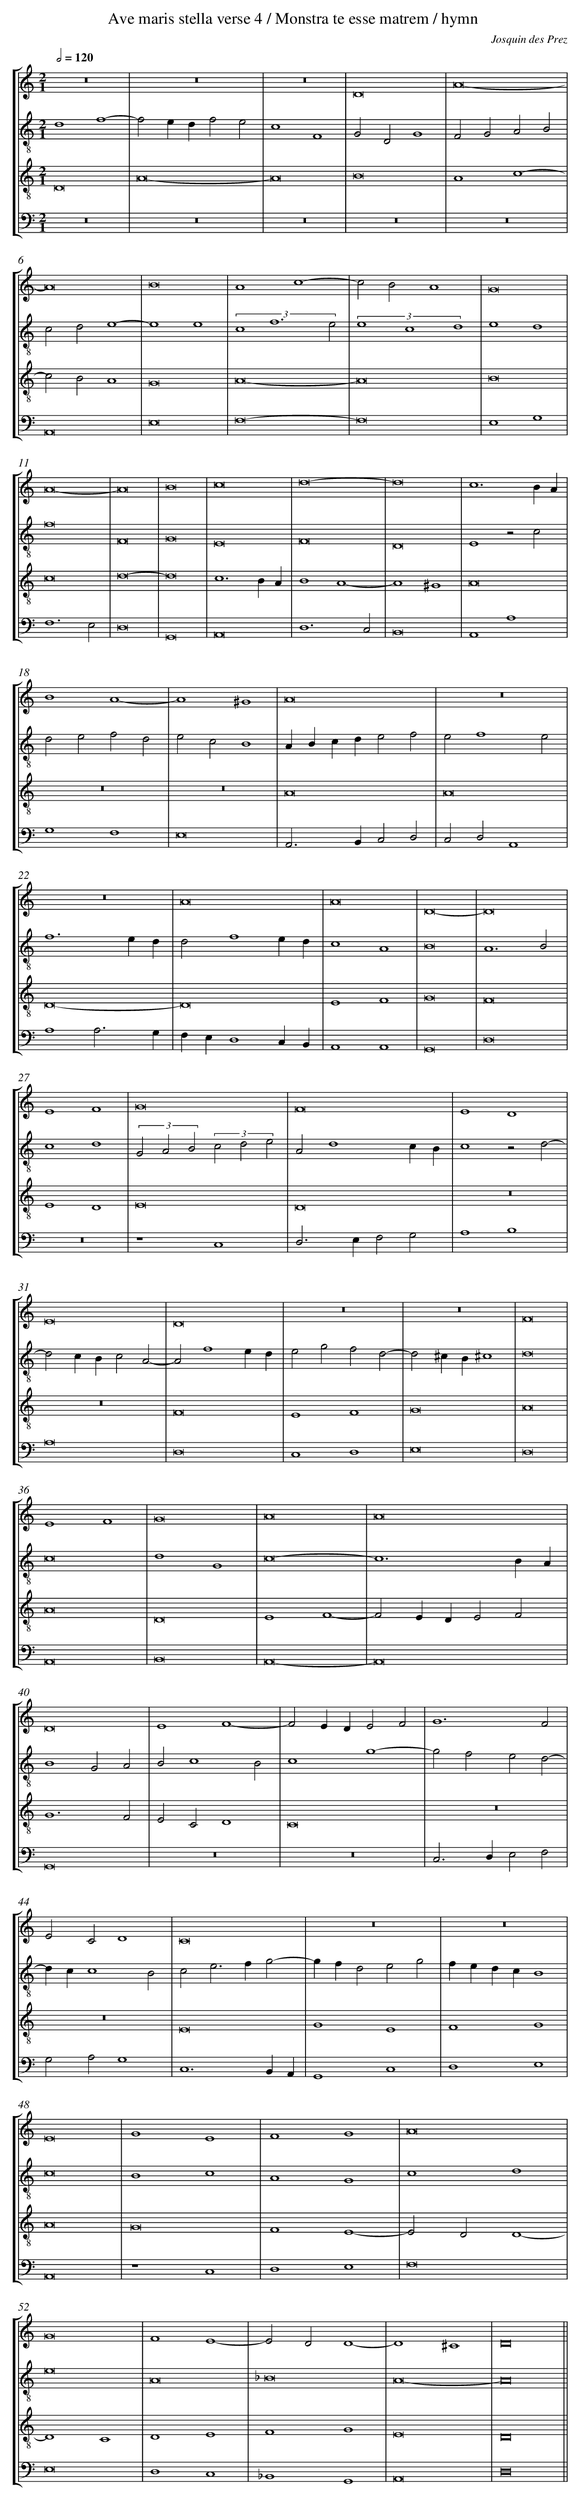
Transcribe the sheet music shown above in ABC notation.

X:1
T:Ave maris stella verse 4 / Monstra te esse matrem / hymn
C: Josquin des Prez
L: 1/4
M: 2/1
Q: 1/2=120
%%staves [1 2 3 4]
V: 1 clef=treble
V: 2 clef=treble-8
V: 3 clef=treble-8
V: 4 clef=bass
K: C
[V:1] z8 |
[V:2] d4f4- |
[V:3] D8 |
[V:4] z8 |
[V:1] z8 |
[V:2] f2edf2e2 |
[V:3] A8- |
[V:4] z8 |
[V:1] z8 |
[V:2] c4F4 |
[V:3] A8 |
[V:4] z8 |
[V:1] D8 |
[V:2] G2D2G4 |
[V:3] B8 |
[V:4] z8 |
[V:1] A8- |
[V:2] F2G2A2B2 |
[V:3] A4c4- |
[V:4] z8 |
[V:1] A8 |
[V:2] c2d2e4- |
[V:3] c2B2A4 |
[V:4] A,,8 |
[V:1] B8 |
[V:2] e4e4 |
[V:3] G8 |
[V:4] E,8 |
[V:1] A4c4- |
[V:2] (3c4f6e2 |
[V:3] A8- |
[V:4] F,8- |
[V:1] c2B2A4 |
[V:2] (3e4c4d4 |
[V:3] A8 |
[V:4] F,8 |
[V:1] G8 |
[V:2] e4d4 |
[V:3] B8 |
[V:4] E,4G,4 |
[V:1] A8- |
[V:2] f8 |
[V:3] c8 |
[V:4] F,6E,2 |
[V:1] A8 |
[V:2] F8 |
[V:3] d8- |
[V:4] D,8 |
[V:1] B8 |
[V:2] G8 |
[V:3] d8 |
[V:4] G,,8 |
[V:1] c8 |
[V:2] E8 |
[V:3] c6BA |
[V:4] A,,8 |
[V:1] d8- |
[V:2] F8 |
[V:3] B4A4- |
[V:4] D,6C,2 |
[V:1] d8 |
[V:2] D8 |
[V:3] A4^G4 |
[V:4] B,,8 |
[V:1] c6BA |
[V:2] E4z2c2 |
[V:3] A8 |
[V:4] A,,4A,4 |
[V:1] B4A4- |
[V:2] d2e2f2d2 |
[V:3] z8 |
[V:4] G,4F,4 |
[V:1] A4^G4 |
[V:2] e2c2B4 |
[V:3] z8 |
[V:4] E,8 |
[V:1] A8 |
[V:2] ABcde2f2 |
[V:3] A8 |
[V:4] A,,3B,,C,2D,2 |
[V:1] z8 |
[V:2] e2f4e2 |
[V:3] A8 |
[V:4] C,2D,2A,,4 |
[V:1] z8 |
[V:2] f6ed |
[V:3] D8- |
[V:4] A,4A,3G, |
[V:1] A8 |
[V:2] d2f4ed |
[V:3] D8 |
[V:4] F,E,D,4C,B,, |
[V:1] A8 |
[V:2] c4A4 |
[V:3] E4F4 |
[V:4] A,,4A,,4 |
[V:1] D8- |
[V:2] B8 |
[V:3] G8 |
[V:4] G,,8 |
[V:1] D8 |
[V:2] A6B2 |
[V:3] F8 |
[V:4] D,8 |
[V:1] E4F4 |
[V:2] c4d4 |
[V:3] E4D4 |
[V:4] z8 |
[V:1] G8 |
[V:2] (3G2A2B2(3c2d2e2 |
[V:3] E8 |
[V:4] z4C,4 |
[V:1] F8 |
[V:2] A2d4cB |
[V:3] D8 |
[V:4] D,3E,F,2G,2 |
[V:1] E4D4 |
[V:2] c4z2d2- |
[V:3] z8 |
[V:4] A,4B,4 |
[V:1] E8 |
[V:2] d2cBc2A2- |
[V:3] z8 |
[V:4] A,8 |
[V:1] D8 |
[V:2] A2f4ed |
[V:3] F8 |
[V:4] D,8 |
[V:1] z8 |
[V:2] e2g2f2d2- |
[V:3] E4F4 |
[V:4] C,4D,4 |
[V:1] z8 |
[V:2] d2^cB^c4 |
[V:3] G8 |
[V:4] E,8 |
[V:1] F8 |
[V:2] d8 |
[V:3] A8 |
[V:4] D,8 |
[V:1] E4F4 |
[V:2] c8 |
[V:3] A8 |
[V:4] A,,8 |
[V:1] G8 |
[V:2] d4G4 |
[V:3] D8 |
[V:4] B,,8 |
[V:1] A8 |
[V:2] c8- |
[V:3] E4F4- |
[V:4] A,,8- |
[V:1] A8 |
[V:2] c6BA |
[V:3] F2EDE2F2 |
[V:4] A,,8 |
[V:1] D8 |
[V:2] B4G2A2 |
[V:3] G6F2 |
[V:4] G,,8 |
[V:1] E4F4- |
[V:2] B2c4B2 |
[V:3] E2C2D4 |
[V:4] z8 |
[V:1] F2EDE2F2 |
[V:2] c4g4- |
[V:3] C8 |
[V:4] z8 |
[V:1] G6F2 |
[V:2] g2f2e2d2- |
[V:3] z8 |
[V:4] C,3D,E,2F,2 |
[V:1] E2C2D4 |
[V:2] dcc4B2 |
[V:3] z8 |
[V:4] G,2A,2G,4 |
[V:1] C8 |
[V:2] c2e3fg2- |
[V:3] E8 |
[V:4] C,6B,,A,, |
[V:1] z8 |
[V:2] gfd2e2g2 |
[V:3] G4E4 |
[V:4] G,,4C,4 |
[V:1] z8 |
[V:2] fedcB4 |
[V:3] F4G4 |
[V:4] D,4E,4 |
[V:1] E8 |
[V:2] c8 |
[V:3] A8 |
[V:4] A,,8 |
[V:1] G4E4 |
[V:2] B4c4 |
[V:3] G8 |
[V:4] z4C,4 |
[V:1] F4G4 |
[V:2] A4G4 |
[V:3] F4E4- |
[V:4] D,4E,4 |
[V:1] A8 |
[V:2] c4d4 |
[V:3] E2D2D4- |
[V:4] F,8 |
[V:1] G8 |
[V:2] e8 |
[V:3] D4C4 |
[V:4] E,8 |
[V:1] F4E4- |
[V:2] A8 |
[V:3] D4E4 |
[V:4] D,4C,4 |
[V:1] E2D2D4- |
[V:2] _B8 |
[V:3] F4G4 |
[V:4] _B,,4G,,4 |
[V:1] D4^C4 |
[V:2] A8- |
[V:3] E8 |
[V:4] A,,8 |
[V:1] D8 ||
[V:2] A8 ||
[V:3] D8 ||
[V:4] D,8 ||
